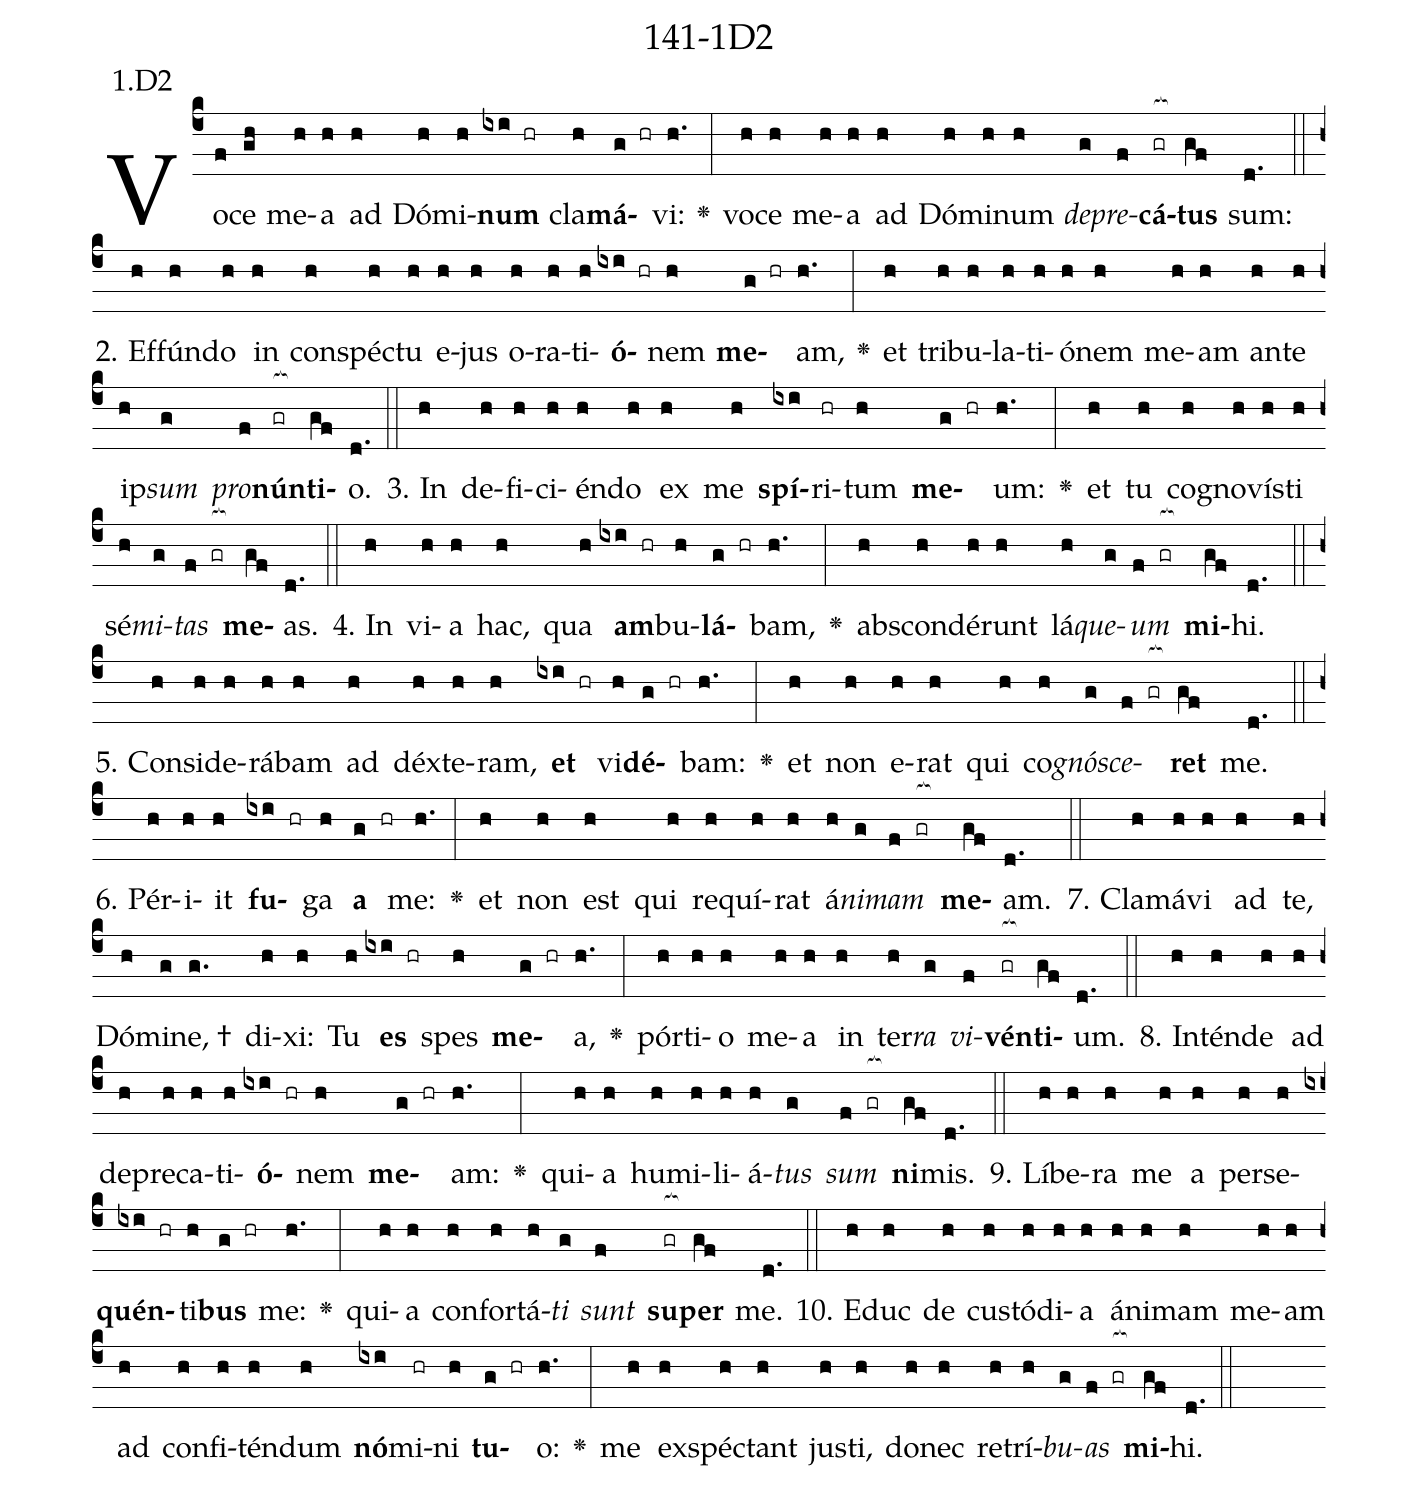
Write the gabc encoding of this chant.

name: 141-1D2;
annotation: 1.D2;
%%
(c4)Vo(f)ce(gh) me(h)a(h) ad(h) Dó(h)mi(h)<b>num</b>(ixi hr) cla(h)<b>má</b>(g hr)vi:(h.) <v>\greheightstar</v>(:) vo(h)ce(h) me(h)a(h) ad(h) Dó(h)mi(h)num(h) <i>de</i>(g)<i>pre</i>(f)<b>cá</b>(gr[ocb:1{])<b>tus</b>(gf[ocb:0}]) sum:(d.) (::)
2. Ef(h)fún(h)do(h) in(h) con(h)spéc(h)tu(h) e(h)jus(h) o(h)ra(h)ti(h)<b>ó</b>(ixi hr)nem(h) <b>me</b>(g hr)am,(h.) <v>\greheightstar</v>(:) et(h) tri(h)bu(h)la(h)ti(h)ó(h)nem(h) me(h)am(h) an(h)te(h) ip(h)<i>sum</i>(g) <i>pro</i>(f)<b>nún</b>(gr[ocb:1{])<b>ti</b>(gf[ocb:0}])o.(d.) (::)
3. In(h) de(h)fi(h)ci(h)én(h)do(h) ex(h) me(h) <b>spí</b>(ixi)ri(hr)tum(h) <b>me</b>(g hr)um:(h.) <v>\greheightstar</v>(:) et(h) tu(h) co(h)gno(h)vís(h)ti(h) sé(h)<i>mi</i>(g)<i>tas</i>(f gr[ocb:1{]) <b>me</b>(gf[ocb:0}])as.(d.) (::)
4. In(h) vi(h)a(h) hac,(h) qua(h) <b>am</b>(ixi hr)bu(h)<b>lá</b>(g hr)bam,(h.) <v>\greheightstar</v>(:) abs(h)con(h)dé(h)runt(h) lá(h)<i>que</i>(g)<i>um</i>(f gr[ocb:1{]) <b>mi</b>(gf[ocb:0}])hi.(d.) (::)
5. Con(h)si(h)de(h)rá(h)bam(h) ad(h) déx(h)te(h)ram,(h) <b>et</b>(ixi hr) vi(h)<b>dé</b>(g hr)bam:(h.) <v>\greheightstar</v>(:) et(h) non(h) e(h)rat(h) qui(h) co(h)<i>gnó</i>(g)<i>sce</i>(f gr[ocb:1{])<b>ret</b>(gf[ocb:0}]) me.(d.) (::)
6. Pér(h)i(h)it(h) <b>fu</b>(ixi hr)ga(h) <b>a</b>(g hr) me:(h.) <v>\greheightstar</v>(:) et(h) non(h) est(h) qui(h) re(h)quí(h)rat(h) á(h)<i>ni</i>(g)<i>mam</i>(f gr[ocb:1{]) <b>me</b>(gf[ocb:0}])am.(d.) (::)
7. Cla(h)má(h)vi(h) ad(h) te,(h) Dó(h)mi(g)ne, †(g.) di(h)xi:(h) Tu(h) <b>es</b>(ixi hr) spes(h) <b>me</b>(g hr)a,(h.) <v>\greheightstar</v>(:) pór(h)ti(h)o(h) me(h)a(h) in(h) ter(h)<i>ra</i>(g) <i>vi</i>(f)<b>vén</b>(gr[ocb:1{])<b>ti</b>(gf[ocb:0}])um.(d.) (::)
8. In(h)tén(h)de(h) ad(h) de(h)pre(h)ca(h)ti(h)<b>ó</b>(ixi hr)nem(h) <b>me</b>(g hr)am:(h.) <v>\greheightstar</v>(:) qui(h)a(h) hu(h)mi(h)li(h)á(h)<i>tus</i>(g) <i>sum</i>(f gr[ocb:1{]) <b>ni</b>(gf[ocb:0}])mis.(d.) (::)
9. Lí(h)be(h)ra(h) me(h) a(h) per(h)se(h)<b>quén</b>(ixi hr)ti(h)<b>bus</b>(g hr) me:(h.) <v>\greheightstar</v>(:) qui(h)a(h) con(h)for(h)tá(h)<i>ti</i>(g) <i>sunt</i>(f) <b>su</b>(gr[ocb:1{])<b>per</b>(gf[ocb:0}]) me.(d.) (::)
10. E(h)duc(h) de(h) cus(h)tó(h)di(h)a(h) á(h)ni(h)mam(h) me(h)am(h) ad(h) con(h)fi(h)tén(h)dum(h) <b>nó</b>(ixi)mi(hr)ni(h) <b>tu</b>(g hr)o:(h.) <v>\greheightstar</v>(:) me(h) ex(h)spéc(h)tant(h) jus(h)ti,(h) do(h)nec(h) re(h)trí(h)<i>bu</i>(g)<i>as</i>(f gr[ocb:1{]) <b>mi</b>(gf[ocb:0}])hi.(d.) (::)
